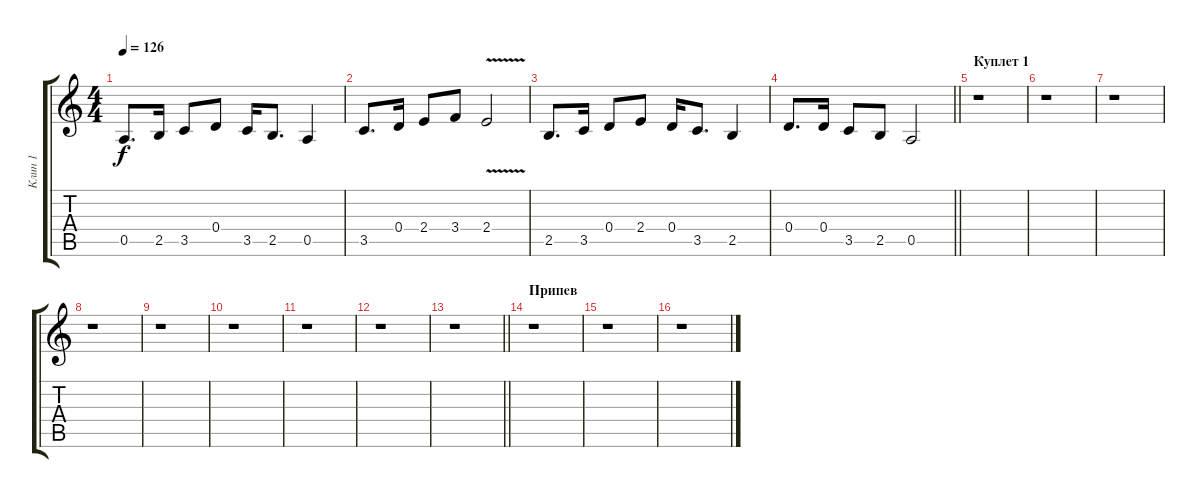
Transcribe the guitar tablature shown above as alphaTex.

\track ("Клин 1" "Клин 1") {instrument electricguitarclean}
\staff {score tabs}
\tuning (E4 B3 G3 D3 A2 E2) {hide}
\ts (4 4)
\tempo 126
\clef g2
\ks c
0.5.8{d dy f} 2.5.16 3.5.8 0.4.8 3.5.16 2.5.8{d} 0.5.4 |
3.5.8{d} 0.4.16 2.4.8 3.4.8 2.4{v}.2 |
2.5.8{d} 3.5.16 0.4.8 2.4.8 0.4.16 3.5.8{d} 2.5.4 |
\barLineRight lightlight
0.4.8{d} 0.4.16 3.5.8 2.5.8 0.5.2 |
\section ("" "Куплет 1")
r.1 |
r.1 |
r.1 |
r.1 |
r.1 |
r.1 |
r.1 |
r.1 |
\barLineRight lightlight
r.1 |
\section ("" "Припев")
r.1 |
r.1 |
r.1
